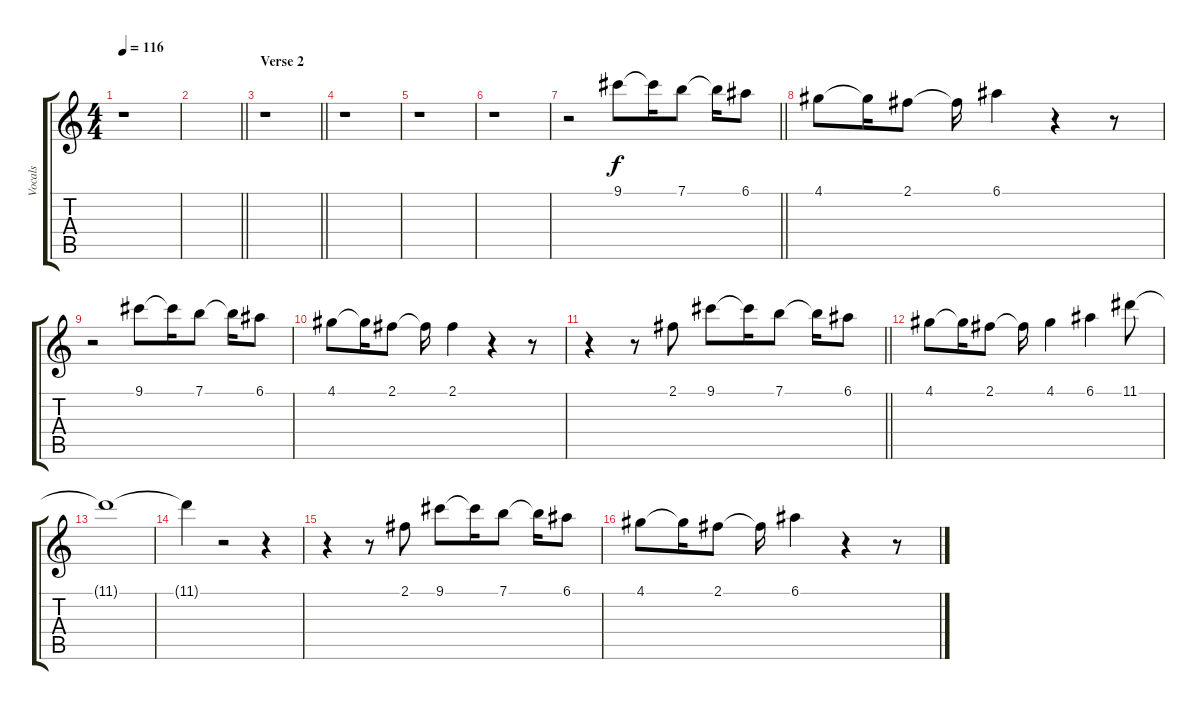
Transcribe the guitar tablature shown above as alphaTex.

\track ("Vocals" "Vocals") {instrument overdrivenguitar}
\staff {score tabs}
\tuning (E4 B3 G3 D3 A2 E2) {hide}
\ts (4 4)
\tempo 116
\clef g2
\ks c
r.1{dy f} |
\barLineRight lightlight
|
\section ("" "Verse 2")
\barLineRight lightlight
r.1 |
\section ("" "")
r.1 |
r.1 |
r.1 |
\barLineRight lightlight
r.2 9.1.8 9.1{t}.16 7.1.8 7.1{t}.16 6.1.8 |
4.1.8 4.1{t}.16 2.1.8 2.1{t}.16 6.1.4 r.4 r.8 |
r.2 9.1.8 9.1{t}.16 7.1.8 7.1{t}.16 6.1.8 |
4.1.8 4.1{t}.16 2.1.8 2.1{t}.16 2.1.4 r.4 r.8 |
\barLineRight lightlight
r.4 r.8 2.1.8 9.1.8 9.1{t}.16 7.1.8 7.1{t}.16 6.1.8 |
4.1.8 4.1{t}.16 2.1.8 2.1{t}.16 4.1.4 6.1.4 11.1.8 |
11.1{t}.1 |
11.1{t}.4 r.2 r.4 |
r.4 r.8 2.1.8 9.1.8 9.1{t}.16 7.1.8 7.1{t}.16 6.1.8 |
4.1.8 4.1{t}.16 2.1.8 2.1{t}.16 6.1.4 r.4 r.8
